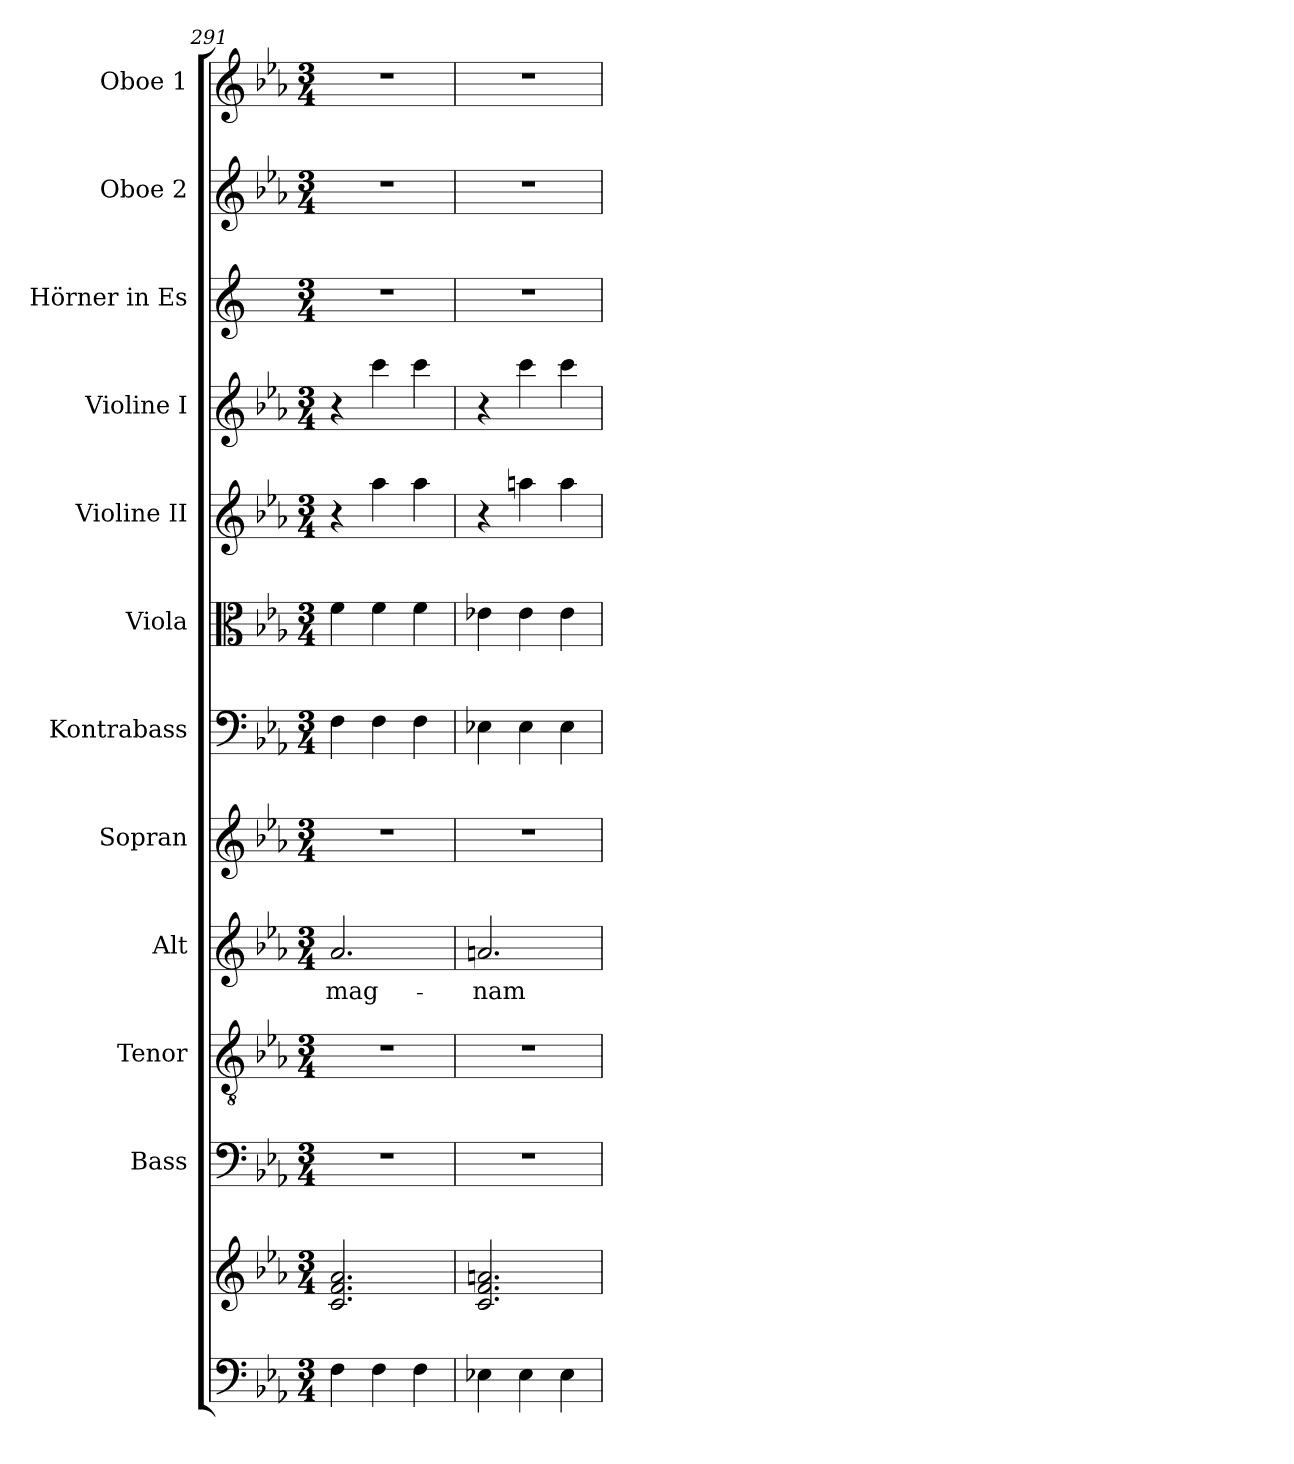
**kern	**kern	**kern	**kern	**kern	**text	**kern	**kern	**kern	**kern	**kern	**kern	**kern	**kern
*part12	*part12	*part11	*part10	*part9	*part9	*part8	*part7	*part6	*part5	*part4	*part3	*part2	*part1
*staff13	*staff12	*staff11	*staff10	*staff9	*staff9	*staff8	*staff7	*staff6	*staff5	*staff4	*staff3	*staff2	*staff1
*	*	*I"Bass	*I"Tenor	*I"Alt	*	*I"Sopran	*I"Kontrabass	*I"Viola	*I"Violine II	*I"Violine I	*I"Hörner in Es	*I"Oboe 2	*I"Oboe 1
*	*	*I'B.	*I'T.	*I'A.	*	*I'S.	*I'Kb.	*I'Vla.	*I'Vl. II	*I'Vl. I	*	*I'Ob. 2	*I'Ob. 1
*clefF4	*clefG2	*clefF4	*clefGv2	*clefG2	*	*clefG2	*clefF4	*clefC3	*clefG2	*clefG2	*clefG2	*clefG2	*clefG2
*	*	*	*	*	*	*	*ITrd7c12	*	*	*	*ITrd5c9	*	*
*k[b-e-a-]	*k[b-e-a-]	*k[b-e-a-]	*k[b-e-a-]	*k[b-e-a-]	*	*k[b-e-a-]	*k[b-e-a-]	*k[b-e-a-]	*k[b-e-a-]	*k[b-e-a-]	*k[b-e-a-]	*k[b-e-a-]	*k[b-e-a-]
*E-:	*E-:	*E-:	*E-:	*E-:	*	*E-:	*E-:	*E-:	*E-:	*E-:	*E-:	*E-:	*E-:
*M3/4	*M3/4	*M3/4	*M3/4	*M3/4	*	*M3/4	*M3/4	*M3/4	*M3/4	*M3/4	*M3/4	*M3/4	*M3/4
=291	=291	=291	=291	=291	=291	=291	=291	=291	=291	=291	=291	=291	=291
!	!	!	!	!	!LO:LY:b	!	!	!	!	!	!	!	!
4F\	2.c/ 2.f/ 2.a-/	2.r	2.r	2.a-/	mag-	2.r	4FF\	4f\	4r	4r	2.r	2.r	2.r
4F\	.	.	.	.	.	.	4FF\	4f\	4aa-\	4ccc\	.	.	.
4F\	.	.	.	.	.	.	4FF\	4f\	4aa-\	4ccc\	.	.	.
!!LO:PB:g=z
=292	=292	=292	=292	=292	=292	=292	=292	=292	=292	=292	=292	=292	=292
!	!	!	!	!	!LO:LY:b	!	!	!	!	!	!	!	!
4E-X\	2.c/ 2.f/ 2.an/	2.r	2.r	2.an/	-nam	2.r	4EE-X\	4e-X\	4r	4r	2.r	2.r	2.r
4E-\	.	.	.	.	.	.	4EE-\	4e-\	4aan\	4ccc\	.	.	.
4E-\	.	.	.	.	.	.	4EE-\	4e-\	4aa\	4ccc\	.	.	.
=	=	=	=	=	=	=	=	=	=	=	=	=	=
*-	*-	*-	*-	*-	*-	*-	*-	*-	*-	*-	*-	*-	*-
